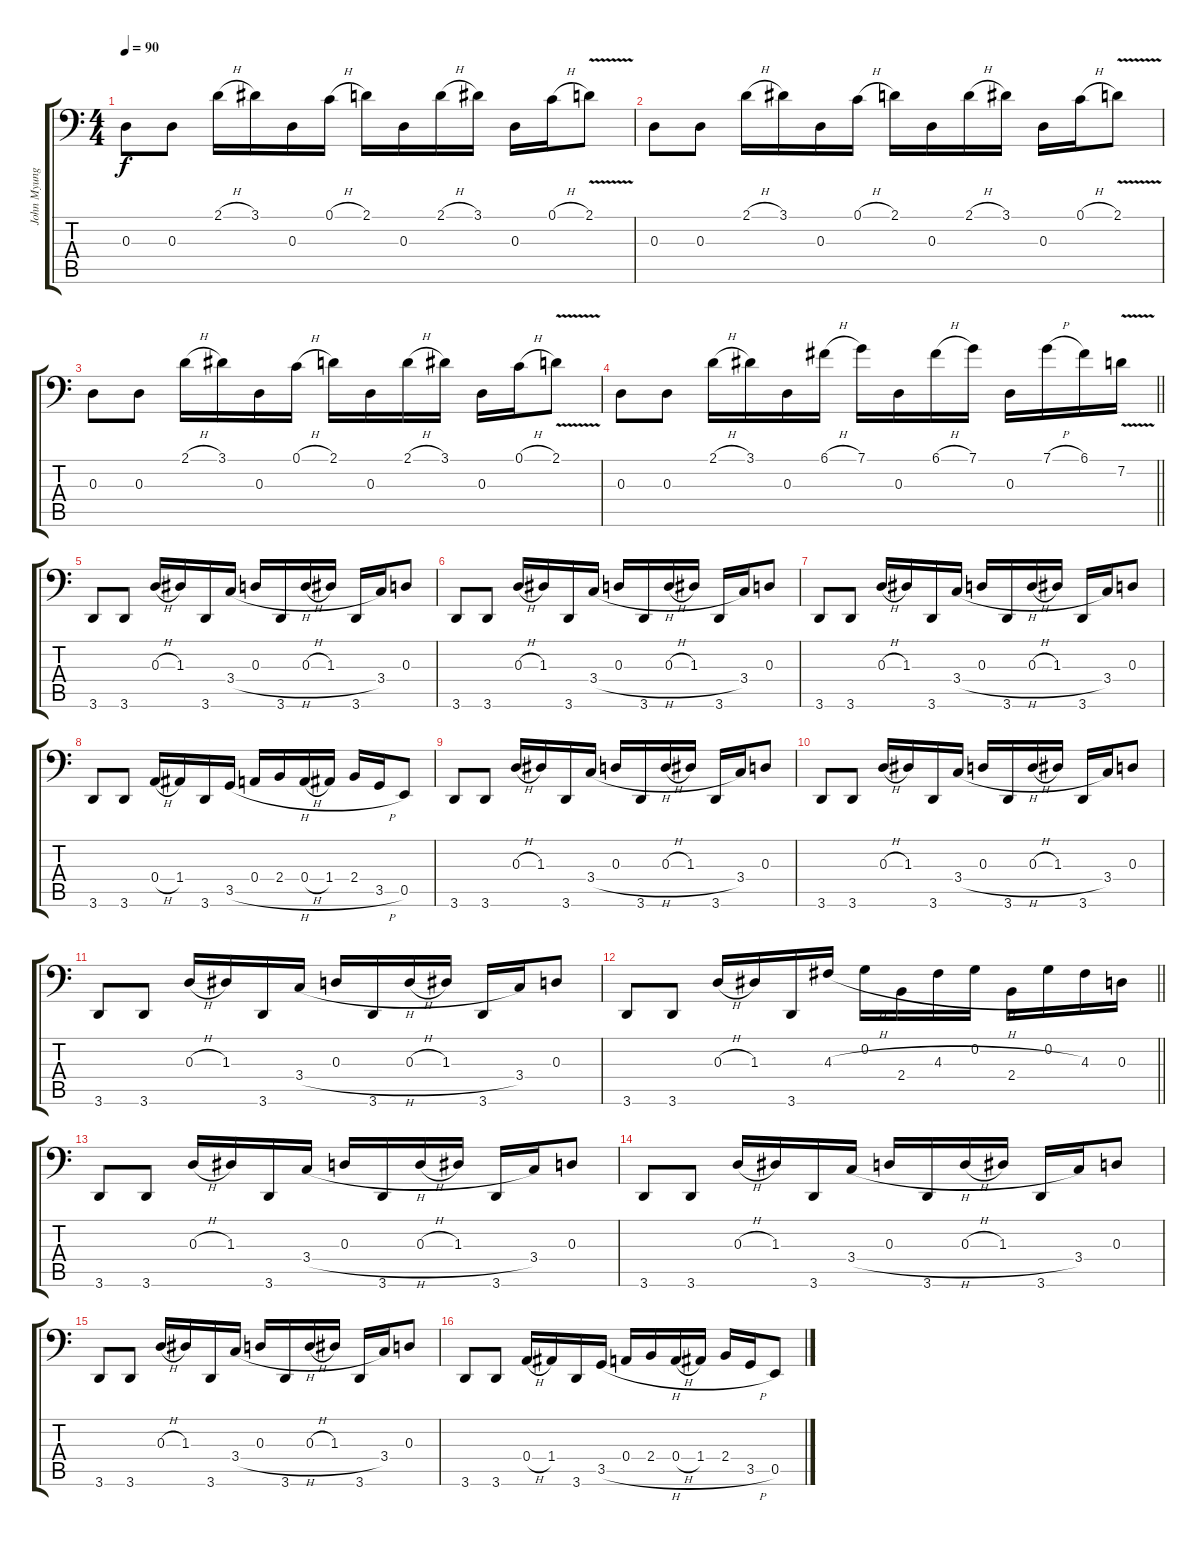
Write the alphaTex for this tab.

\track ("John Myung" "John Myung") {instrument electricbassfinger}
\staff {score tabs}
\tuning (C3 G2 D2 A1 E1 B0) {hide}
\ts (4 4)
\tempo 90
\clef f4
\ks c
0.3.8{dy f} 0.3.8 2.1{h}.16 3.1.16 0.3.16 0.1{h}.16 2.1.16 0.3.16 2.1{h}.16 3.1.16 0.3.16 0.1{h}.16 2.1{v}.8 |
0.3.8 0.3.8 2.1{h}.16 3.1.16 0.3.16 0.1{h}.16 2.1.16 0.3.16 2.1{h}.16 3.1.16 0.3.16 0.1{h}.16 2.1{v}.8 |
0.3.8 0.3.8 2.1{h}.16 3.1.16 0.3.16 0.1{h}.16 2.1.16 0.3.16 2.1{h}.16 3.1.16 0.3.16 0.1{h}.16 2.1{v}.8 |
\barLineRight lightlight
0.3.8 0.3.8 2.1{h}.16 3.1.16 0.3.16 6.1{h}.16 7.1.16 0.3.16 6.1{h}.16 7.1.16 0.3.16 7.1{h}.16 6.1.16 7.2{v}.16 |
3.6.8 3.6.8 0.3{h}.16 1.3.16 3.6.16 3.4{h}.16 0.3.16 3.6.16 0.3{h}.16 1.3.16 3.6.16 3.4.16 0.3.8 |
3.6.8 3.6.8 0.3{h}.16 1.3.16 3.6.16 3.4{h}.16 0.3.16 3.6.16 0.3{h}.16 1.3.16 3.6.16 3.4.16 0.3.8 |
3.6.8 3.6.8 0.3{h}.16 1.3.16 3.6.16 3.4{h}.16 0.3.16 3.6.16 0.3{h}.16 1.3.16 3.6.16 3.4.16 0.3.8 |
3.6.8 3.6.8 0.4{h}.16 1.4.16 3.6.16 3.5{h}.16 0.4.16 2.4.16 0.4{h}.16 1.4.16 2.4.16 3.5{h}.16 0.5.8 |
3.6.8 3.6.8 0.3{h}.16 1.3.16 3.6.16 3.4{h}.16 0.3.16 3.6.16 0.3{h}.16 1.3.16 3.6.16 3.4.16 0.3.8 |
3.6.8 3.6.8 0.3{h}.16 1.3.16 3.6.16 3.4{h}.16 0.3.16 3.6.16 0.3{h}.16 1.3.16 3.6.16 3.4.16 0.3.8 |
3.6.8 3.6.8 0.3{h}.16 1.3.16 3.6.16 3.4{h}.16 0.3.16 3.6.16 0.3{h}.16 1.3.16 3.6.16 3.4.16 0.3.8 |
\barLineRight lightlight
3.6.8 3.6.8 0.3{h}.16 1.3.16 3.6.16 4.3{h}.16 0.2.16 2.4.16 4.3{h}.16 0.2.16 2.4.16 0.2.16 4.3.16 0.3.16 |
3.6.8 3.6.8 0.3{h}.16 1.3.16 3.6.16 3.4{h}.16 0.3.16 3.6.16 0.3{h}.16 1.3.16 3.6.16 3.4.16 0.3.8 |
3.6.8 3.6.8 0.3{h}.16 1.3.16 3.6.16 3.4{h}.16 0.3.16 3.6.16 0.3{h}.16 1.3.16 3.6.16 3.4.16 0.3.8 |
3.6.8 3.6.8 0.3{h}.16 1.3.16 3.6.16 3.4{h}.16 0.3.16 3.6.16 0.3{h}.16 1.3.16 3.6.16 3.4.16 0.3.8 |
3.6.8 3.6.8 0.4{h}.16 1.4.16 3.6.16 3.5{h}.16 0.4.16 2.4.16 0.4{h}.16 1.4.16 2.4.16 3.5{h}.16 0.5.8
